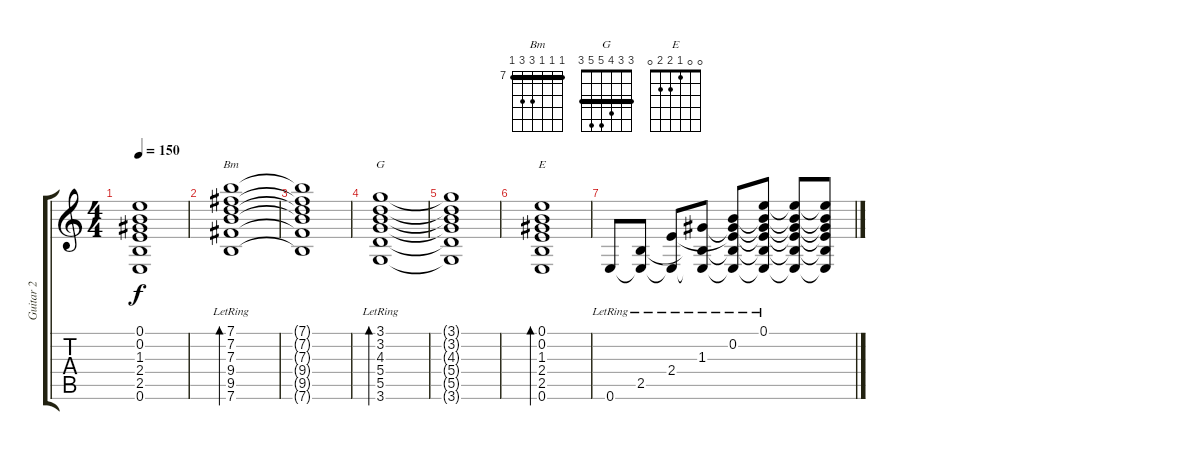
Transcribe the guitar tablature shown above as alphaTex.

\track ("Guitar 2" "Guitar 2") {instrument electricguitarclean}
\staff {score tabs}
\tuning (E4 B3 G3 D3 A2 E2) {hide}
\chord ("Bm" 7 7 7 9 9 7) {firstfret 7 barre 7}
\chord ("G" 3 3 4 5 5 3) {barre 3}
\chord ("E" 0 0 1 2 2 0)
\ts (4 4)
\tempo 150
\clef g2
\ks c
(0.1{t} 0.2{t} 1.3{t} 2.4{t} 2.5{t} 0.6{t}).1{dy f} |
(7.1 7.2{lr} 7.3{lr} 9.4 9.5 7.6).1{bd 480 ch "Bm"} |
(7.1{t} 7.2{t} 7.3{t} 9.4{t} 9.5{t} 7.6{t}).1 |
(3.1{lr} 3.2{lr} 4.3{lr} 5.4{lr} 5.5 3.6).1{bd 480 ch "G"} |
(3.1{t} 3.2{t} 4.3{t} 5.4{t} 5.5{t} 3.6{t}).1 |
(0.1 0.2 1.3 2.4 2.5 0.6).1{bd 480 ch "E"} |
0.6{lr}.8 (2.5{lr} 0.6{t}).8 (2.4{lr} 0.6{t}).8 (1.3{lr} 2.5{t} 0.6{t}).8 (0.2{lr} 1.3{t} 2.4{t} 2.5{t} 0.6{t}).8 (0.1{lr} 0.2{t} 1.3{t} 2.4{t} 2.5{t} 0.6{t}).8 (0.1{t} 0.2{t} 1.3{t} 2.4{t} 2.5{t} 0.6{t}).8 (0.1{t} 0.2{t} 1.3{t} 2.4{t} 2.5{t} 0.6{t}).8
